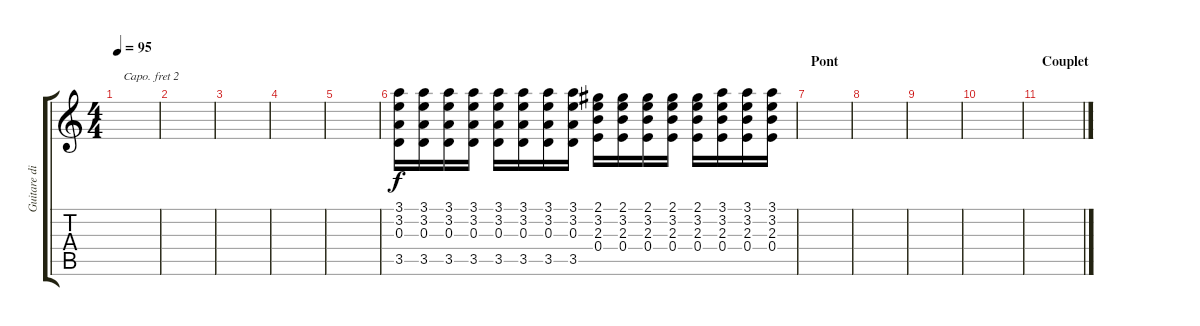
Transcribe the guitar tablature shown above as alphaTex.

\track ("Guitare disto (Joe)" "Guitare di") {instrument distortionguitar}
\staff {score tabs}
\capo 2
\tuning (E4 B3 G3 D3 A2 E2) {hide}
\ts (4 4)
\tempo 95
\clef g2
\ks c
|
|
|
|
|
(3.1 3.2 0.3 3.5).16 (3.1 3.2 0.3 3.5).16 (3.1 3.2 0.3 3.5).16 (3.1 3.2 0.3 3.5).16 (3.1 3.2 0.3 3.5).16 (3.1 3.2 0.3 3.5).16 (3.1 3.2 0.3 3.5).16 (3.1 3.2 0.3 3.5).16 (2.1 3.2 2.3 0.4).16 (2.1 3.2 2.3 0.4).16 (2.1 3.2 2.3 0.4).16 (2.1 3.2 2.3 0.4).16 (2.1 3.2 2.3 0.4).16 (3.1 3.2 2.3 0.4).16 (3.1 3.2 2.3 0.4).16 (3.1 3.2 2.3 0.4).16 |
\section ("" "Pont")
|
|
|
|
\section ("" "Couplet")
